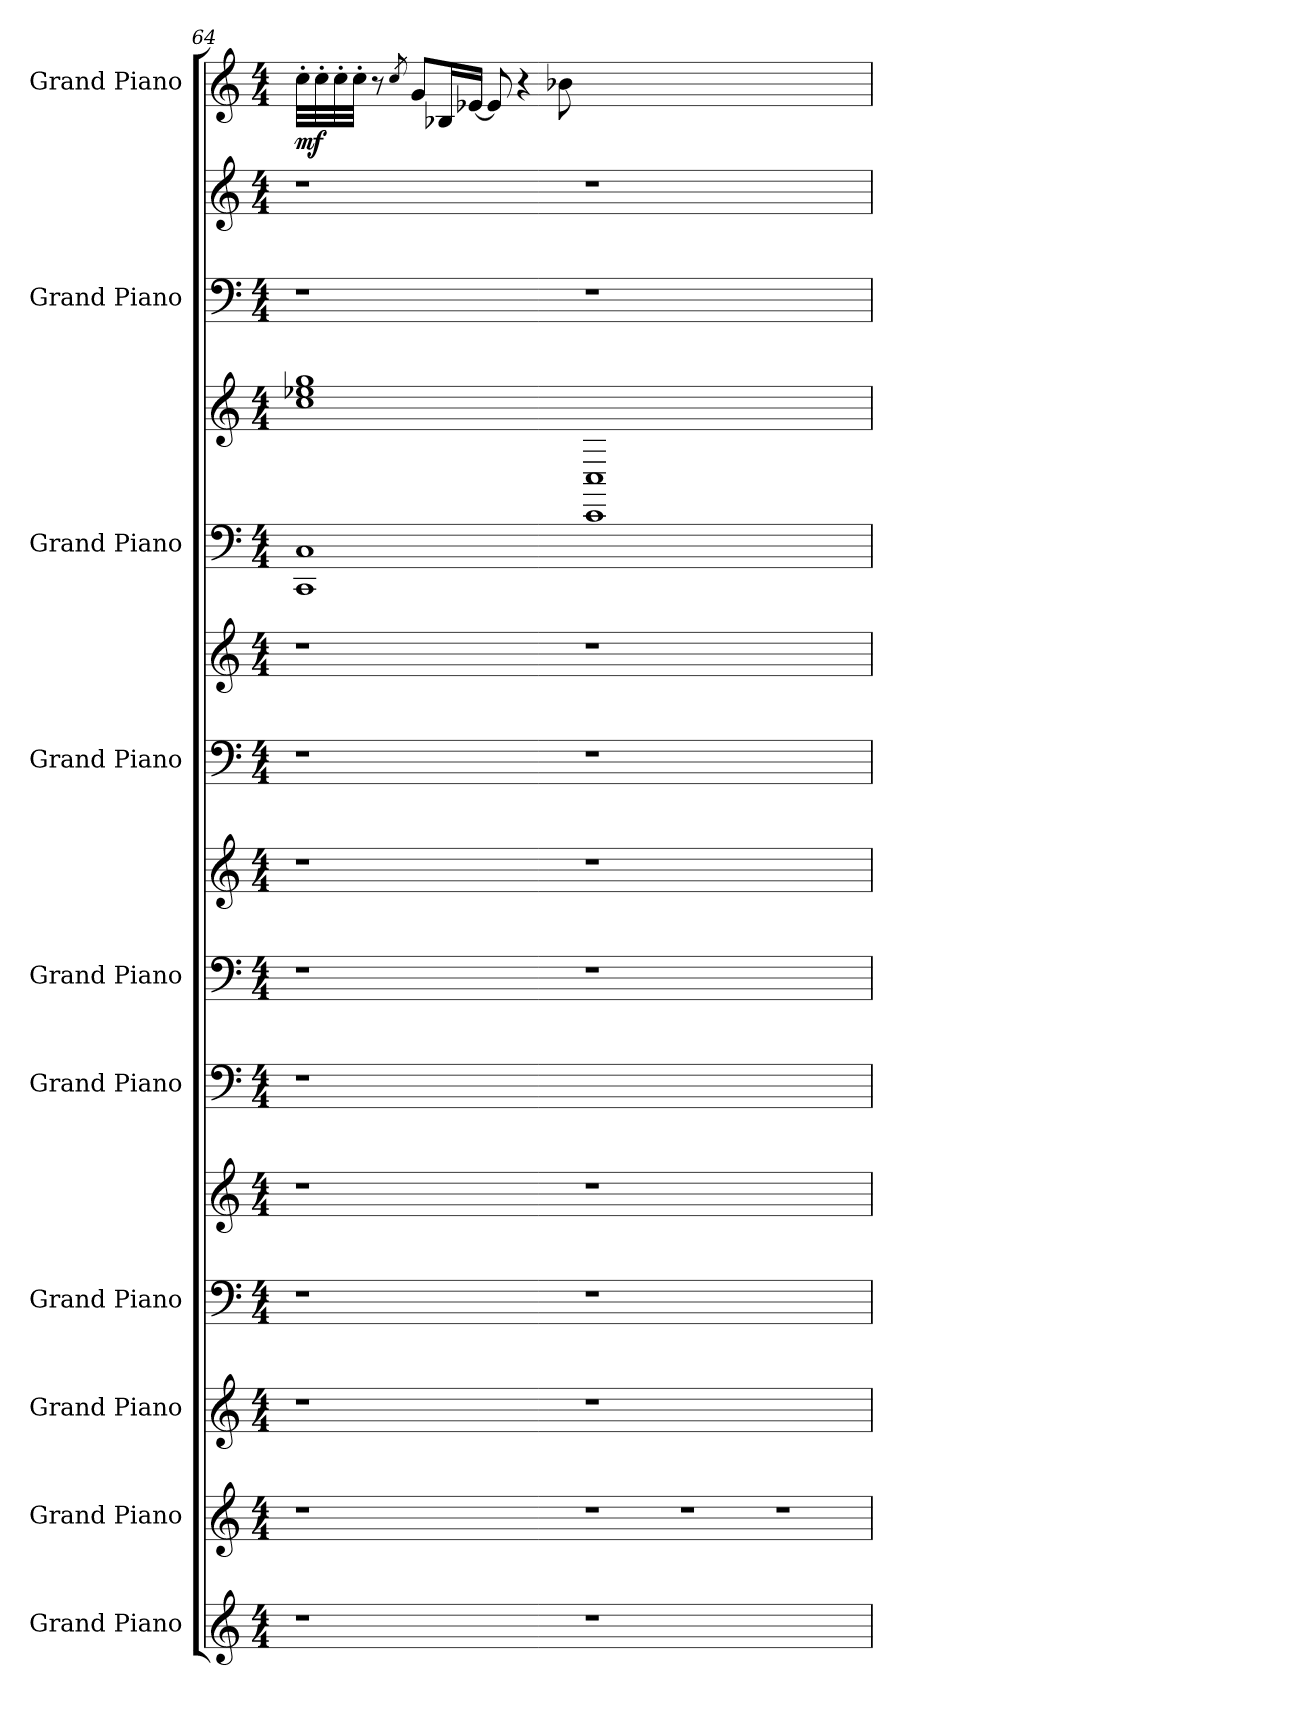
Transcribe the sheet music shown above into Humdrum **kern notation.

**kern	**kern	**kern	**kern	**kern	**kern	**kern	**kern	**kern	**kern	**kern	**kern	**kern	**kern	**kern	**dynam
*part10	*part9	*part8	*part7	*part7	*part6	*part5	*part5	*part4	*part4	*part3	*part3	*part2	*part2	*part1	*part1
*staff15	*staff14	*staff13	*staff12	*staff11	*staff10	*staff9	*staff8	*staff7	*staff6	*staff5	*staff4	*staff3	*staff2	*staff1	*staff1
*I"Grand Piano	*I"Grand Piano	*I"Grand Piano	*I"Grand Piano	*	*I"Grand Piano	*I"Grand Piano	*	*I"Grand Piano	*	*I"Grand Piano	*	*I"Grand Piano	*	*I"Grand Piano	*
*clefG2	*clefG2	*clefG2	*clefF4	*clefG2	*clefF4	*clefF4	*clefG2	*clefF4	*clefG2	*clefF4	*clefG2	*clefF4	*clefG2	*clefG2	*
*k[]	*k[]	*k[]	*k[]	*k[]	*k[]	*k[]	*k[]	*k[]	*k[]	*k[]	*k[]	*k[]	*k[]	*k[]	*
*C:	*C:	*C:	*C:	*C:	*C:	*C:	*C:	*C:	*C:	*C:	*C:	*C:	*C:	*C:	*
*M4/4	*M4/4	*M4/4	*M4/4	*M4/4	*M4/4	*M4/4	*M4/4	*M4/4	*M4/4	*M4/4	*M4/4	*M4/4	*M4/4	*M4/4	*
=64	=64	=64	=64	=64	=64	=64	=64	=64	=64	=64	=64	=64	=64	=64	=64
!	!	!	!	!	!	!	!	!	!	!	!	!	!	!	!LO:DY:b
1r	1r	1r	1r	1r	1r	1r	1r	1r	1r	1CC 1C	1cc 1ee-X 1gg	1r	1r	32cc'LLL	mf
.	.	.	.	.	.	.	.	.	.	.	.	.	.	32cc'	.
.	.	.	.	.	.	.	.	.	.	.	.	.	.	32cc'	.
.	.	.	.	.	.	.	.	.	.	.	.	.	.	32cc'JJJ	.
.	.	.	.	.	.	.	.	.	.	.	.	.	.	8r	.
.	.	.	.	.	.	.	.	.	.	.	.	.	.	8qcc	.
.	.	.	.	.	.	.	.	.	.	.	.	.	.	8gL	.
.	.	.	.	.	.	.	.	.	.	.	.	.	.	16B-XL	.
.	.	.	.	.	.	.	.	.	.	.	.	.	.	[16e-XJJ	.
.	.	.	.	.	.	.	.	.	.	.	.	.	.	8e-]	.
.	.	.	.	.	.	.	.	.	.	.	.	.	.	4r	.
.	.	.	.	.	.	.	.	.	.	.	.	.	.	8b-X	.
1r	1r	1r	1r	1r	0.ryy	1r	1r	1r	1r	0.ryy	1CC 1C	1r	1r	0.ryy	.
0ryy	1r	0ryy	0ryy	0ryy	.	0ryy	0ryy	0ryy	0ryy	.	0ryy	0ryy	0ryy	.	.
.	1r	.	.	.	.	.	.	.	.	.	.	.	.	.	.
=	=	=	=	=	=	=	=	=	=	=	=	=	=	=	=
*-	*-	*-	*-	*-	*-	*-	*-	*-	*-	*-	*-	*-	*-	*-	*-
